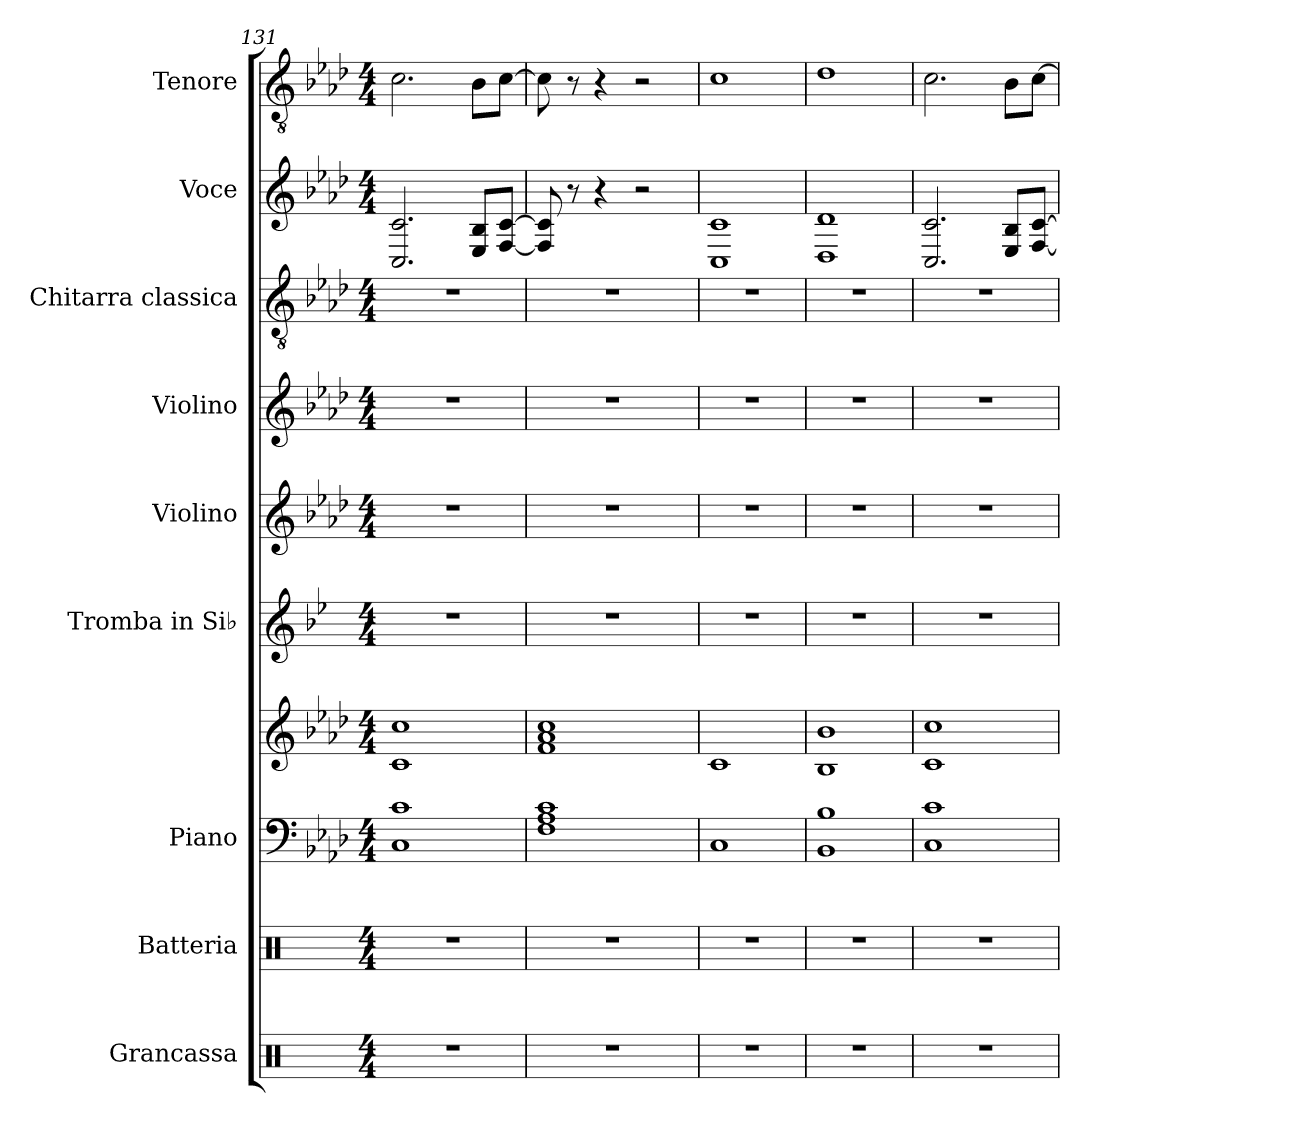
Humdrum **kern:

**kern	**kern	**kern	**kern	**kern	**kern	**kern	**kern	**kern	**kern
*part9	*part8	*part7	*part7	*part6	*part5	*part4	*part3	*part2	*part1
*staff10	*staff9	*staff8	*staff7	*staff6	*staff5	*staff4	*staff3	*staff2	*staff1
*I"Grancassa	*I"Batteria	*I"Piano	*	*I"Tromba in Si♭	*I"Violino	*I"Violino	*I"Chitarra classica	*I"Voce	*I"Tenore
*I'Gc.	*I'Batt.	*	*	*I'Tr. Si♭	*I'Vln.	*I'Vln.	*I'Chit. cl.	*I'Vo.	*I'T.
*clefX	*clefX	*clefF4	*clefG2	*clefG2	*clefG2	*clefG2	*clefGv2	*clefG2	*clefGv2
*	*	*	*	*ITrd1c2	*	*	*	*	*
*k[]	*k[]	*k[b-e-a-d-]	*k[b-e-a-d-]	*k[b-e-a-d-]	*k[b-e-a-d-]	*k[b-e-a-d-]	*k[b-e-a-d-]	*k[b-e-a-d-]	*k[b-e-a-d-]
*M4/4	*M4/4	*M4/4	*M4/4	*M4/4	*M4/4	*M4/4	*M4/4	*M4/4	*M4/4
=131	=131	=131	=131	=131	=131	=131	=131	=131	=131
1r	1r	1C 1c	1c 1cc	1r	1r	1r	1r	2.C/ 2.c/	2.c\
.	.	.	.	.	.	.	.	8E-/ 8B-/L	8B-\L
.	.	.	.	.	.	.	.	[8F/ [8c/J	[8c\J
=132	=132	=132	=132	=132	=132	=132	=132	=132	=132
1r	1r	1F 1A- 1c	1f 1a- 1cc	1r	1r	1r	1r	8F/] 8c/]	8c\]
.	.	.	.	.	.	.	.	8r	8r
.	.	.	.	.	.	.	.	4r	4r
.	.	.	.	.	.	.	.	2r	2r
=133	=133	=133	=133	=133	=133	=133	=133	=133	=133
1r	1r	1C	1c	1r	1r	1r	1r	1C 1c	1c
=134	=134	=134	=134	=134	=134	=134	=134	=134	=134
1r	1r	1BB- 1B-	1B- 1b-	1r	1r	1r	1r	1D- 1d-	1d-
!!LO:PB:g=z
=135	=135	=135	=135	=135	=135	=135	=135	=135	=135
1r	1r	1C 1c	1c 1cc	1r	1r	1r	1r	2.C/ 2.c/	2.c\
.	.	.	.	.	.	.	.	8E-/ 8B-/L	8B-\L
.	.	.	.	.	.	.	.	[8F/ [8c/J	[8c\J
=	=	=	=	=	=	=	=	=	=
*-	*-	*-	*-	*-	*-	*-	*-	*-	*-
